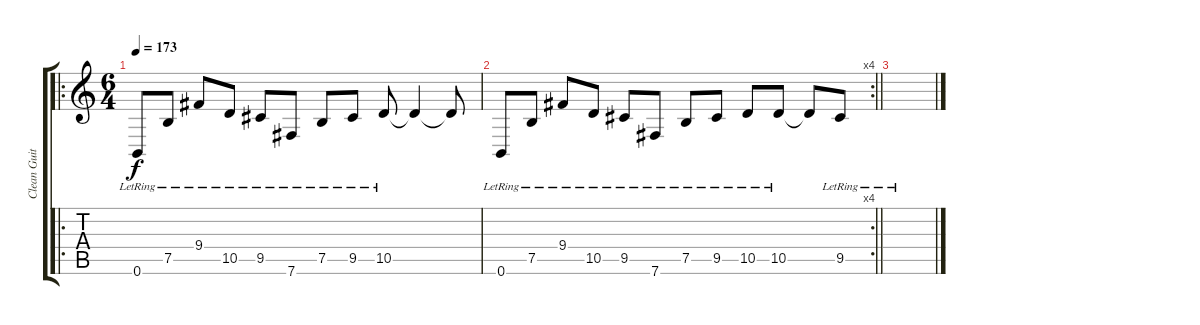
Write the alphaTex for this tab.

\track ("Clean Guitar" "Clean Guit") {instrument acousticguitarsteel}
\staff {score tabs}
\tuning (B3 Gb3 D3 A2 E2 B1) {hide}
\ro
\ts (6 4)
\section ("" "")
\tempo 173
\clef g2
\ks c
0.6{lr}.8{dy f volume 12} 7.5{lr}.8 9.4{lr}.8 10.5{lr}.8 9.5{lr}.8 7.6{lr}.8 7.5{lr}.8 9.5{lr}.8 10.5{lr}.8 10.5{t}.4 10.5{t}.8 |
\rc 4
\barLineRight lightlight
0.6{lr}.8 7.5{lr}.8 9.4{lr}.8 10.5{lr}.8 9.5{lr}.8 7.6{lr}.8 7.5{lr}.8 9.5{lr}.8 10.5{lr}.8 10.5{lr}.8 10.5{t}.8 9.5{lr}.8 |
\section ("" "")
